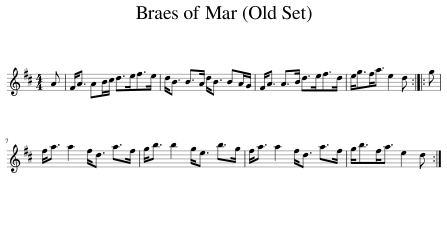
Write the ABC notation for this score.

X:1
L:1/8
M:4/4
I:linebreak $
K:D
V:1 treble
V:1
 A | F<A AB/c/ d>ef>e | d<B B>A d<B BA/G/ | F<A A>B d>ef>d | e<gf<a e2 d :: %5
 g |$ f<a a2 f<d a>f | g<b b2 g<e b>g | f<a a2 f<d a>f | g<bf<a e2 d :| %10
